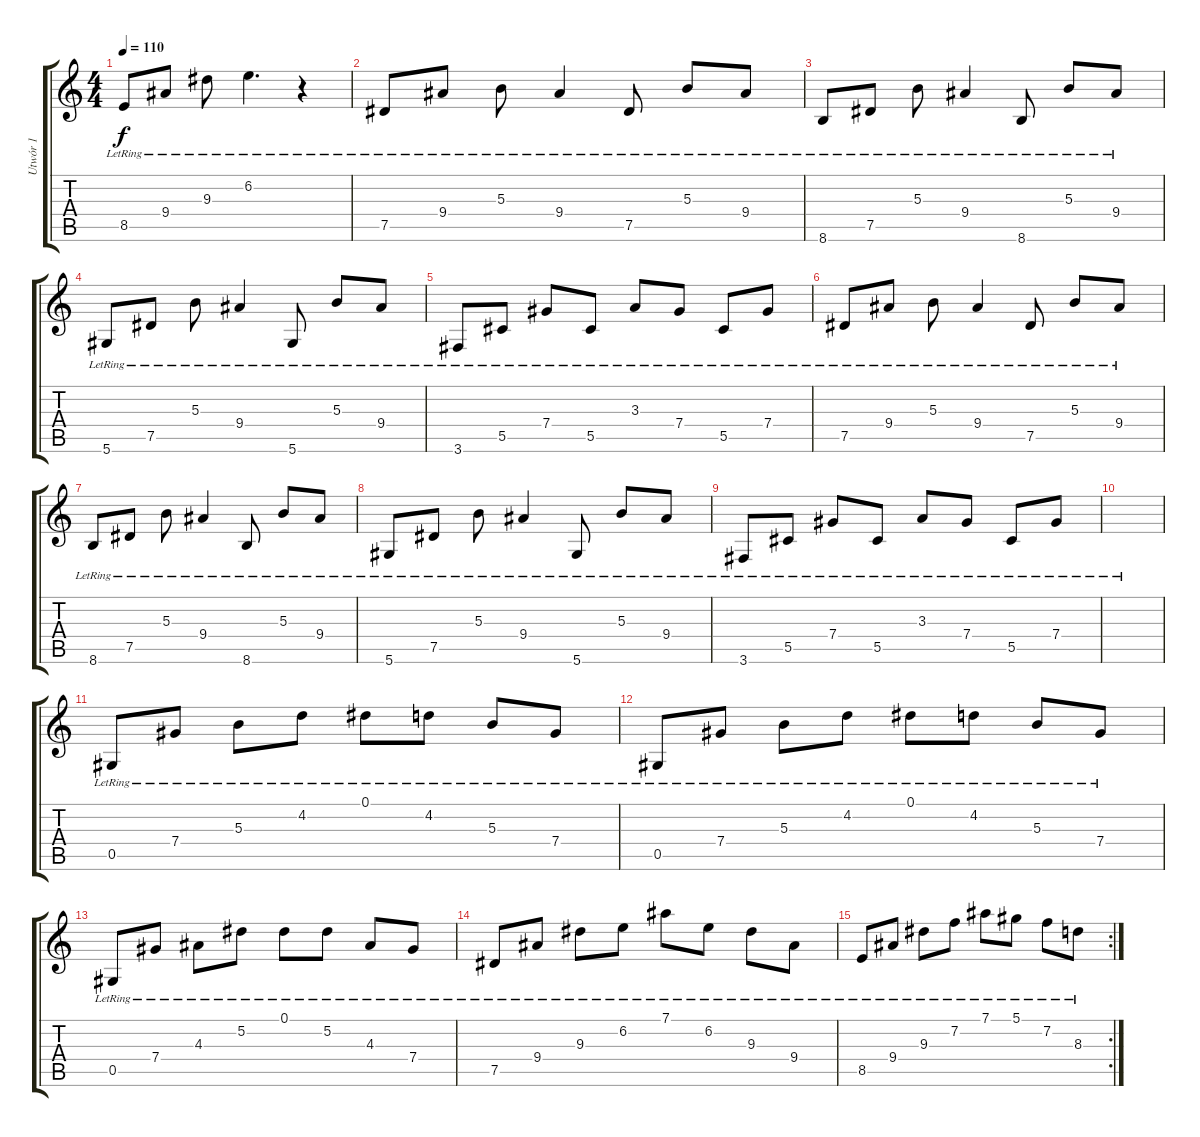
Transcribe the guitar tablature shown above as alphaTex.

\track ("Utwór 1" "Utwór 1") {instrument acousticguitarsteel}
\staff {score tabs}
\tuning (Eb4 Bb3 Gb3 Db3 Ab2 Eb2) {hide}
\ts (4 4)
\tempo 110
\clef g2
\ks c
8.5{lr}.8{dy f} 9.4{lr}.8 9.3{lr}.8 6.2{lr}.4{d} r.4 |
7.5{lr}.8 9.4{lr}.8 5.3{lr}.8 9.4{lr}.4 7.5{lr}.8 5.3{lr}.8 9.4{lr}.8 |
8.6{lr}.8 7.5{lr}.8 5.3{lr}.8 9.4{lr}.4 8.6{lr}.8 5.3{lr}.8 9.4{lr}.8 |
5.6{lr}.8 7.5{lr}.8 5.3{lr}.8 9.4{lr}.4 5.6{lr}.8 5.3{lr}.8 9.4{lr}.8 |
3.6{lr}.8 5.5{lr}.8 7.4{lr}.8 5.5{lr}.8 3.3{lr}.8 7.4{lr}.8 5.5{lr}.8 7.4{lr}.8 |
7.5{lr}.8 9.4{lr}.8 5.3{lr}.8 9.4{lr}.4 7.5{lr}.8 5.3{lr}.8 9.4{lr}.8 |
8.6{lr}.8 7.5{lr}.8 5.3{lr}.8 9.4{lr}.4 8.6{lr}.8 5.3{lr}.8 9.4{lr}.8 |
5.6{lr}.8 7.5{lr}.8 5.3{lr}.8 9.4{lr}.4 5.6{lr}.8 5.3{lr}.8 9.4{lr}.8 |
3.6{lr}.8 5.5{lr}.8 7.4{lr}.8 5.5{lr}.8 3.3{lr}.8 7.4{lr}.8 5.5{lr}.8 7.4{lr}.8 |
|
0.5{lr}.8 7.4{lr}.8 5.3{lr}.8 4.2{lr}.8 0.1{lr}.8 4.2{lr}.8 5.3{lr}.8 7.4{lr}.8 |
0.5{lr}.8 7.4{lr}.8 5.3{lr}.8 4.2{lr}.8 0.1{lr}.8 4.2{lr}.8 5.3{lr}.8 7.4{lr}.8 |
0.5{lr}.8 7.4{lr}.8 4.3{lr}.8 5.2{lr}.8 0.1{lr}.8 5.2{lr}.8 4.3{lr}.8 7.4{lr}.8 |
7.5{lr}.8 9.4{lr}.8 9.3{lr}.8 6.2{lr}.8 7.1{lr}.8 6.2{lr}.8 9.3{lr}.8 9.4{lr}.8 |
\rc 2
8.5{lr}.8 9.4{lr}.8 9.3{lr}.8 7.2{lr}.8 7.1{lr}.8 5.1{lr}.8 7.2{lr}.8 8.3{lr}.8
